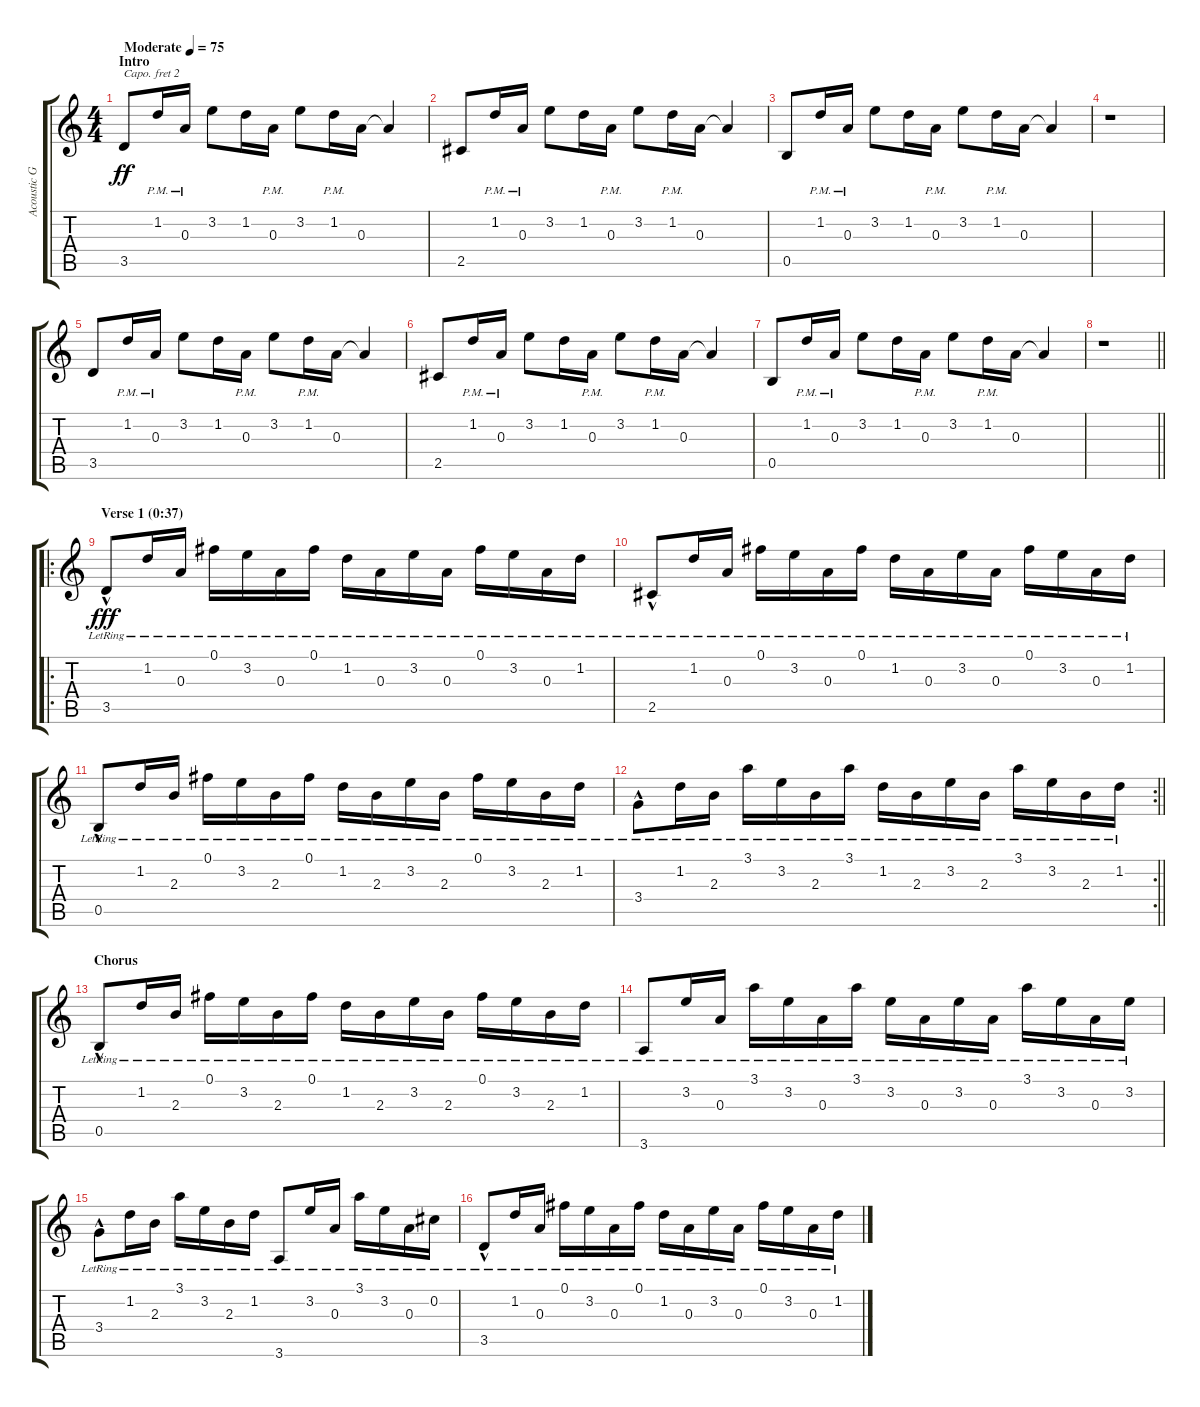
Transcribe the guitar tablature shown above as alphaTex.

\track ("Acoustic Guitar" "Acoustic G") {instrument electricguitarclean}
\staff {score tabs}
\capo 2
\tuning (E4 B3 G3 D3 A2 E2) {hide}
\ts (4 4)
\section ("" "Intro")
\tempo (75 "Moderate")
\clef g2
\ks c
3.5.8{dy ff instrument electricguitarclean} 1.2{pm}.16 0.3{pm}.16 3.2.8 1.2.16 0.3{pm}.16 3.2.8 1.2{pm}.16 0.3.16 0.3{t}.4 |
2.5.8 1.2{pm}.16 0.3{pm}.16 3.2.8 1.2.16 0.3{pm}.16 3.2.8 1.2{pm}.16 0.3.16 0.3{t}.4 |
0.5.8 1.2{pm}.16 0.3{pm}.16 3.2.8 1.2.16 0.3{pm}.16 3.2.8 1.2{pm}.16 0.3.16 0.3{t}.4 |
r.1 |
3.5.8 1.2{pm}.16 0.3{pm}.16 3.2.8 1.2.16 0.3{pm}.16 3.2.8 1.2{pm}.16 0.3.16 0.3{t}.4 |
2.5.8 1.2{pm}.16 0.3{pm}.16 3.2.8 1.2.16 0.3{pm}.16 3.2.8 1.2{pm}.16 0.3.16 0.3{t}.4 |
0.5.8 1.2{pm}.16 0.3{pm}.16 3.2.8 1.2.16 0.3{pm}.16 3.2.8 1.2{pm}.16 0.3.16 0.3{t}.4 |
\barLineRight lightlight
r.1 |
\ro
\section ("" "Verse 1 (0:37)")
3.5{hac lr}.8{dy fff} 1.2{lr}.16 0.3{lr}.16 0.1{lr}.16 3.2{lr}.16 0.3{lr}.16 0.1{lr}.16 1.2{lr}.16 0.3{lr}.16 3.2{lr}.16 0.3{lr}.16 0.1{lr}.16 3.2{lr}.16 0.3{lr}.16 1.2{lr}.16 |
2.5{hac lr}.8 1.2{lr}.16 0.3{lr}.16 0.1{lr}.16 3.2{lr}.16 0.3{lr}.16 0.1{lr}.16 1.2{lr}.16 0.3{lr}.16 3.2{lr}.16 0.3{lr}.16 0.1{lr}.16 3.2{lr}.16 0.3{lr}.16 1.2{lr}.16 |
0.5{hac lr}.8 1.2{lr}.16 2.3{lr}.16 0.1{lr}.16 3.2{lr}.16 2.3{lr}.16 0.1{lr}.16 1.2{lr}.16 2.3{lr}.16 3.2{lr}.16 2.3{lr}.16 0.1{lr}.16 3.2{lr}.16 2.3{lr}.16 1.2{lr}.16 |
\rc 2
\barLineRight lightlight
3.4{hac lr}.8 1.2{lr}.16 2.3{lr}.16 3.1{lr}.16 3.2{lr}.16 2.3{lr}.16 3.1{lr}.16 1.2{lr}.16 2.3{lr}.16 3.2{lr}.16 2.3{lr}.16 3.1{lr}.16 3.2{lr}.16 2.3{lr}.16 1.2{lr}.16 |
\section ("" "Chorus")
0.5{hac lr}.8 1.2{lr}.16 2.3{lr}.16 0.1{lr}.16 3.2{lr}.16 2.3{lr}.16 0.1{lr}.16 1.2{lr}.16 2.3{lr}.16 3.2{lr}.16 2.3{lr}.16 0.1{lr}.16 3.2{lr}.16 2.3{lr}.16 1.2{lr}.16 |
3.6{lr}.8 3.2{lr}.16 0.3{lr}.16 3.1{lr}.16 3.2{lr}.16 0.3{lr}.16 3.1{lr}.16 3.2{lr}.16 0.3{lr}.16 3.2{lr}.16 0.3{lr}.16 3.1{lr}.16 3.2{lr}.16 0.3{lr}.16 3.2{lr}.16 |
3.4{hac lr}.8 1.2{lr}.16 2.3{lr}.16 3.1{lr}.16 3.2{lr}.16 2.3{lr}.16 1.2{lr}.16 3.6{lr}.8 3.2{lr}.16 0.3{lr}.16 3.1{lr}.16 3.2{lr}.16 0.3{lr}.16 0.2{lr}.16 |
3.5{hac lr}.8 1.2{lr}.16 0.3{lr}.16 0.1{lr}.16 3.2{lr}.16 0.3{lr}.16 0.1{lr}.16 1.2{lr}.16 0.3{lr}.16 3.2{lr}.16 0.3{lr}.16 0.1{lr}.16 3.2{lr}.16 0.3{lr}.16 1.2{lr}.16
